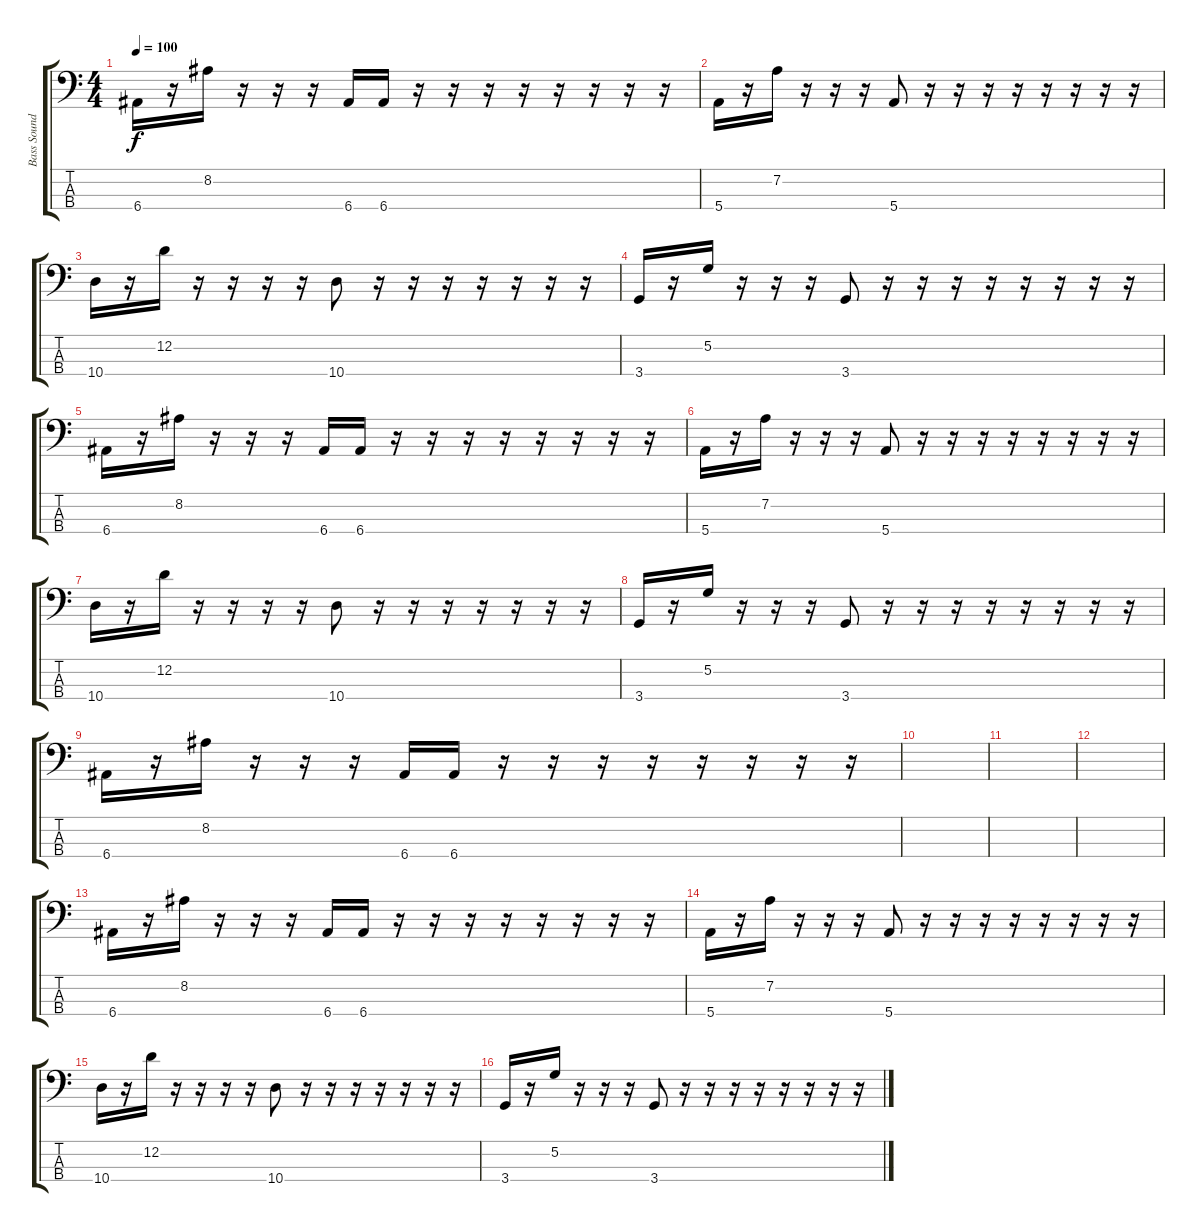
\track ("Bass Sound" "Bass Sound") {instrument synthbass1}
\staff {score tabs}
\tuning (G2 D2 A1 E1) {hide}
\ts (4 4)
\tempo 100
\clef f4
\ks c
6.4.16{dy f} r.16 8.2.16 r.16 r.16 r.16 6.4.16 6.4.16 r.16 r.16 r.16 r.16 r.16 r.16 r.16 r.16 |
5.4.16 r.16 7.2.16 r.16 r.16 r.16 5.4.8 r.16 r.16 r.16 r.16 r.16 r.16 r.16 r.16 |
10.4.16 r.16 12.2.16 r.16 r.16 r.16 r.16 10.4.8 r.16 r.16 r.16 r.16 r.16 r.16 r.16 |
3.4.16 r.16 5.2.16 r.16 r.16 r.16 3.4.8 r.16 r.16 r.16 r.16 r.16 r.16 r.16 r.16 |
6.4.16 r.16 8.2.16 r.16 r.16 r.16 6.4.16 6.4.16 r.16 r.16 r.16 r.16 r.16 r.16 r.16 r.16 |
5.4.16 r.16 7.2.16 r.16 r.16 r.16 5.4.8 r.16 r.16 r.16 r.16 r.16 r.16 r.16 r.16 |
10.4.16 r.16 12.2.16 r.16 r.16 r.16 r.16 10.4.8 r.16 r.16 r.16 r.16 r.16 r.16 r.16 |
3.4.16 r.16 5.2.16 r.16 r.16 r.16 3.4.8 r.16 r.16 r.16 r.16 r.16 r.16 r.16 r.16 |
6.4.16 r.16 8.2.16 r.16 r.16 r.16 6.4.16 6.4.16 r.16 r.16 r.16 r.16 r.16 r.16 r.16 r.16 |
|
|
|
6.4.16 r.16 8.2.16 r.16 r.16 r.16 6.4.16 6.4.16 r.16 r.16 r.16 r.16 r.16 r.16 r.16 r.16 |
5.4.16 r.16 7.2.16 r.16 r.16 r.16 5.4.8 r.16 r.16 r.16 r.16 r.16 r.16 r.16 r.16 |
10.4.16 r.16 12.2.16 r.16 r.16 r.16 r.16 10.4.8 r.16 r.16 r.16 r.16 r.16 r.16 r.16 |
3.4.16 r.16 5.2.16 r.16 r.16 r.16 3.4.8 r.16 r.16 r.16 r.16 r.16 r.16 r.16 r.16
